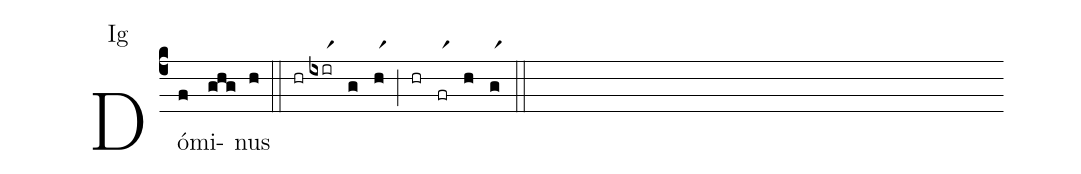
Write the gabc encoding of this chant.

annotation: Ig;
%%
(c4)Dó(f)mi(ghg)nus(h) (::) (hr)(ixirr1)(g)(hr1)(;)(hr)(frr1)(h)(gr1)(::)
